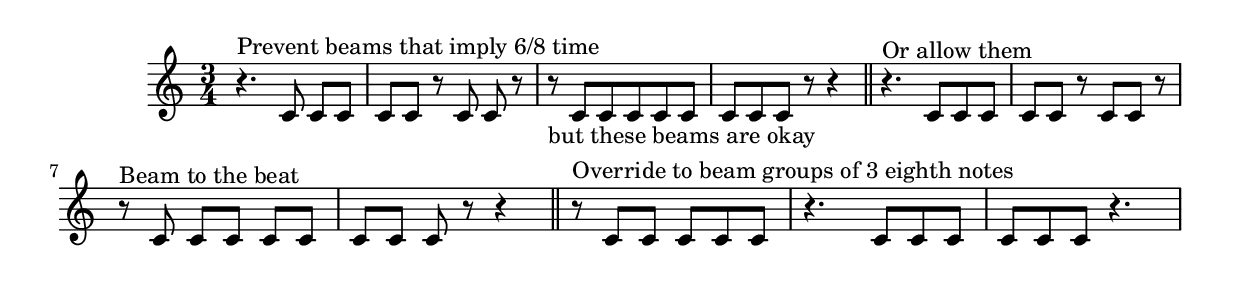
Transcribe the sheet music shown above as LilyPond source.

\version "2.16.0"

\header {

  doctitle = "Special beaming rules for 3/4 time"

  texinfo = "Beaming in 3/4 time has special treatment.  By default
six eighth notes are beamed in one. Beams that would imply 6/8 time
may be avoided with @code{beamHalfMeasure = ##f}.  When the beaming
is changed, beams should start at the beginning of the measure.
"

}

\relative c' {
  \time 3/4
  \set Timing.beamHalfMeasure = ##f
  r4.^\markup "Prevent beams that imply 6/8 time" c8 c c |
  c8 c r c c r |
  r8_"but these beams are okay" c c c c c | c c c r r4 \bar "||"

  \set Timing.beamHalfMeasure = ##t
  r4.^\markup "Or allow them" c8 c c c c r c c r
  \break

  \unset Timing.beamExceptions
  r8^\markup "Beam to the beat" c c c c c
  c c c r r4 \bar "||"

  \set Timing.baseMoment = #(ly:make-moment 1 8)
  \set Timing.beatStructure = #'(3 3)
  r8^\markup "Override to beam groups of 3 eighth notes" c c c c c
  r4. c8 c c c c c r4.
}
